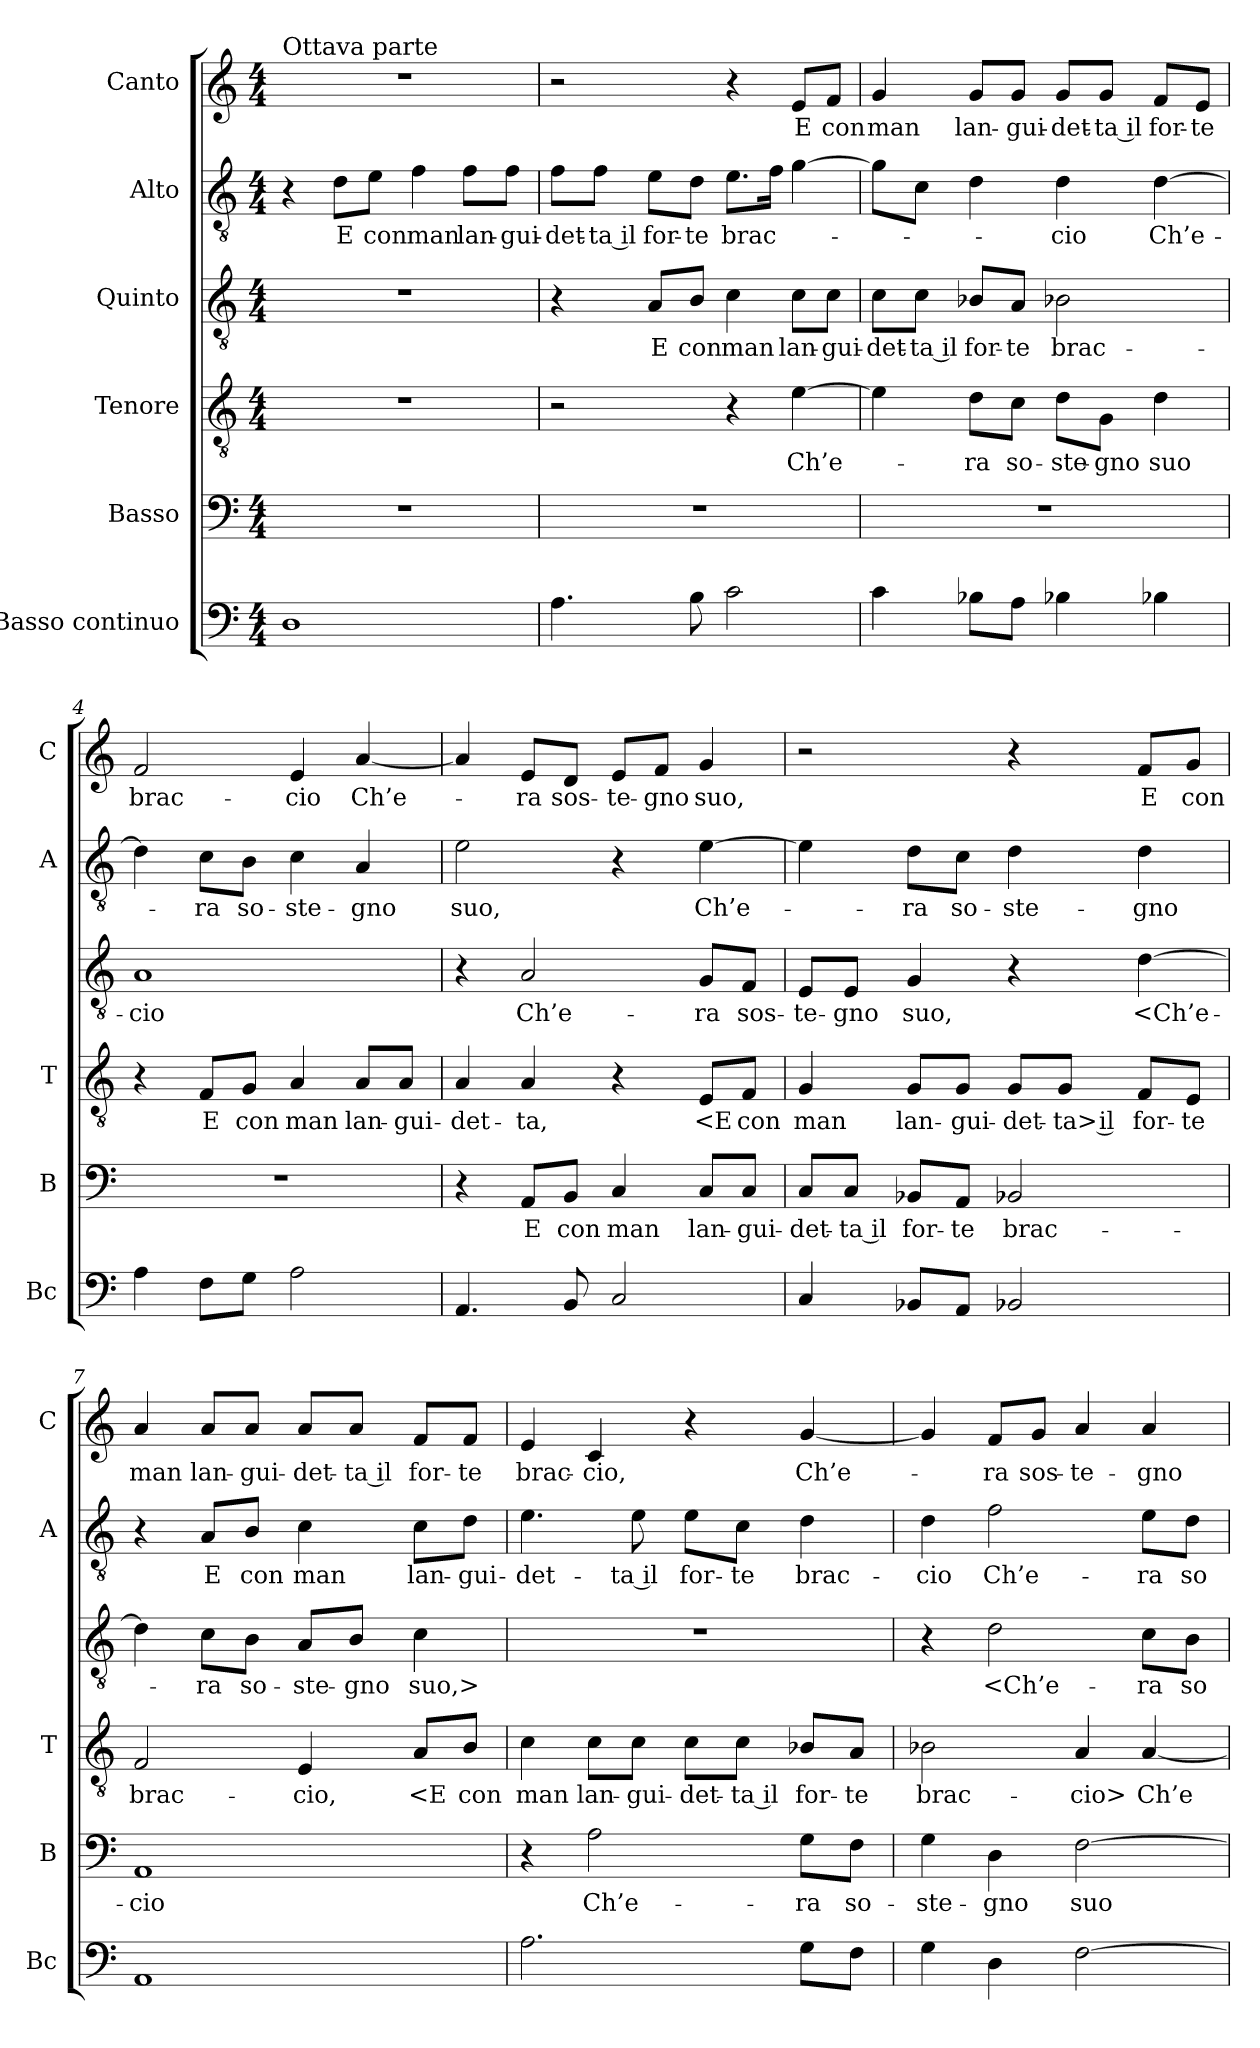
**kern	**kern	**text	**kern	**text	**kern	**text	**kern	**text	**kern	**text
*part6	*part5	*part5	*part4	*part4	*part3	*part3	*part2	*part2	*part1	*part1
*staff6	*staff5	*staff5	*staff4	*staff4	*staff3	*staff3	*staff2	*staff2	*staff1	*staff1
*I"Basso continuo	*I"Basso	*	*I"Tenore	*	*I"Quinto	*	*I"Alto	*	*I"Canto	*
*I'Bc	*I'B	*	*I'T	*	*	*	*I'A	*	*I'C	*
*clefF4	*clefF4	*	*clefGv2	*	*clefGv2	*	*clefGv2	*	*clefG2	*
*k[]	*k[]	*	*k[]	*	*k[]	*	*k[]	*	*k[]	*
*C:	*C:	*	*C:	*	*C:	*	*C:	*	*C:	*
*M4/4	*M4/4	*	*M4/4	*	*M4/4	*	*M4/4	*	*M4/4	*
=1	=1	=1	=1	=1	=1	=1	=1	=1	=1	=1
!	!	!	!	!	!	!	!	!	!LO:TX:a:t=Ottava parte	!
1D	1r	.	1r	.	1r	.	4r	.	1r	.
.	.	.	.	.	.	.	8d\L	E	.	.
.	.	.	.	.	.	.	8e\J	con	.	.
.	.	.	.	.	.	.	4f	man	.	.
.	.	.	.	.	.	.	8f\L	lan-	.	.
.	.	.	.	.	.	.	8f\J	-gui-	.	.
=2	=2	=2	=2	=2	=2	=2	=2	=2	=2	=2
4.A	1r	.	2r	.	4r	.	8f\L	-det-	2r	.
.	.	.	.	.	.	.	8f\J	-ta il	.	.
.	.	.	.	.	8A/L	E	8e\L	for-	.	.
8B	.	.	.	.	8B/J	con	8d\J	-te	.	.
2c	.	.	4r	.	4c	man	8.e\L	brac-	4r	.
.	.	.	.	.	.	.	16f\Jk	.	.	.
.	.	.	[4e	Ch’e-	8c\L	lan-	[4g	.	8e/L	E
.	.	.	.	.	8c\J	-gui-	.	.	8f/J	con
=3	=3	=3	=3	=3	=3	=3	=3	=3	=3	=3
4c	1r	.	4e]	.	8c\L	-det-	8g\L]	.	4g	man
.	.	.	.	.	8c\J	-ta il	8c\J	.	.	.
8B-X\L	.	.	8d\L	-ra	8B-X/L	for-	4d	.	8g/L	lan-
8A\J	.	.	8c\J	so-	8A/J	-te	.	.	8g/J	-gui-
4B-X	.	.	8d\L	-ste-	2B-X	brac-	4d	-cio	8g/L	-det-
.	.	.	8G\J	-gno	.	.	.	.	8g/J	-ta il
4B-X	.	.	4d	suo	.	.	[4d	Ch’e-	8f/L	for-
.	.	.	.	.	.	.	.	.	8e/J	-te
=4	=4	=4	=4	=4	=4	=4	=4	=4	=4	=4
4A	1r	.	4r	.	1A	-cio	4d]	.	2f	brac-
8F\L	.	.	8F/L	E	.	.	8c\L	-ra	.	.
8G\J	.	.	8G/J	con	.	.	8B\J	so-	.	.
2A	.	.	4A	man	.	.	4c	-ste-	4e	-cio
.	.	.	8A/L	lan-	.	.	4A	-gno	[4a	Ch’e-
.	.	.	8A/J	-gui-	.	.	.	.	.	.
=5	=5	=5	=5	=5	=5	=5	=5	=5	=5	=5
4.AA	4r	.	4A	-det-	4r	.	2e	suo,	4a]	.
.	8AA/L	E	4A	-ta,	2A	Ch’e-	.	.	8e/L	-ra
8BB	8BB/J	con	.	.	.	.	.	.	8d/J	sos-
2C	4C	man	4r	.	.	.	4r	.	8e/L	-te-
.	.	.	.	.	.	.	.	.	8f/J	-gno
.	8C/L	lan-	8E/L	<E	8G/L	-ra	[4e	Ch’e-	4g	suo,
.	8C/J	-gui-	8F/J	con	8F/J	sos-	.	.	.	.
=6	=6	=6	=6	=6	=6	=6	=6	=6	=6	=6
4C	8C/L	-det-	4G	man	8E/L	-te-	4e]	.	2r	.
.	8C/J	-ta il	.	.	8E/J	-gno	.	.	.	.
8BB-X/L	8BB-X/L	for-	8G/L	lan-	4G	suo,	8d\L	-ra	.	.
8AA/J	8AA/J	-te	8G/J	-gui-	.	.	8c\J	so-	.	.
2BB-X	2BB-X	brac-	8G/L	-det-	4r	.	4d	-ste-	4r	.
.	.	.	8G/J	-ta> il	.	.	.	.	.	.
.	.	.	8F/L	for-	[4d	<Ch’e-	4d	-gno	8f/L	E
.	.	.	8E/J	-te	.	.	.	.	8g/J	con
=7	=7	=7	=7	=7	=7	=7	=7	=7	=7	=7
1AA	1AA	-cio	2F	brac-	4d]	.	4r	.	4a	man
.	.	.	.	.	8c\L	-ra	8A/L	E	8a/L	lan-
.	.	.	.	.	8B\J	so-	8B/J	con	8a/J	-gui-
.	.	.	4E	-cio,	8A/L	-ste-	4c	man	8a/L	-det-
.	.	.	.	.	8B/J	-gno	.	.	8a/J	-ta il
.	.	.	8A/L	<E	4c	suo,>	8c\L	lan-	8f/L	for-
.	.	.	8B/J	con	.	.	8d\J	-gui-	8f/J	-te
=8	=8	=8	=8	=8	=8	=8	=8	=8	=8	=8
2.A	4r	.	4c	man	1r	.	4.e	-det-	4e	brac-
.	2A	Ch’e-	8c\L	lan-	.	.	.	.	4c	-cio,
.	.	.	8c\J	-gui-	.	.	8e	-ta il	.	.
.	.	.	8c\L	-det-	.	.	8e\L	for-	4r	.
.	.	.	8c\J	-ta il	.	.	8c\J	-te	.	.
8G\L	8G\L	-ra	8B-X/L	for-	.	.	4d	brac-	[4g	Ch’e-
8F\J	8F\J	so-	8A/J	-te	.	.	.	.	.	.
=9	=9	=9	=9	=9	=9	=9	=9	=9	=9	=9
4G	4G	-ste-	2B-X	brac-	4r	.	4d	-cio	4g]	.
4D	4D	-gno	.	.	2d	<Ch’e-	2f	Ch’e-	8f/L	-ra
.	.	.	.	.	.	.	.	.	8g/J	sos-
[2F	[2F	suo	4A	-cio>	.	.	.	.	4a	-te-
.	.	.	[4A	Ch’e-	8c\L	-ra	8e\L	-ra	4a	-gno
.	.	.	.	.	8B\J	so-	8d\J	so-	.	.
=	=	=	=	=	=	=	=	=	=	=
*-	*-	*-	*-	*-	*-	*-	*-	*-	*-	*-
